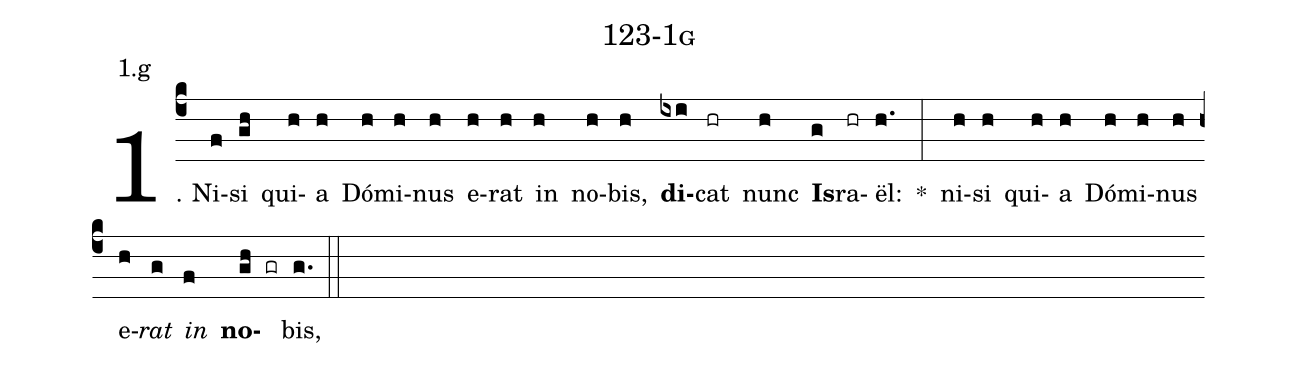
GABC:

name: 123-1g;
annotation: 1.g;
%%
(c4)1. Ni(f)si(gh) qui(h)a(h) Dó(h)mi(h)nus(h) e(h)rat(h) in(h) no(h)bis,(h) <b>di</b>(ixi)cat(hr) nunc(h) <b>Is</b>(g)ra(hr)ël:(h.) *(:) ni(h)si(h) qui(h)a(h) Dó(h)mi(h)nus(h) e(h)<i>rat</i>(g) <i>in</i>(f) <b>no</b>(gh gr)bis,(g.) (::)
